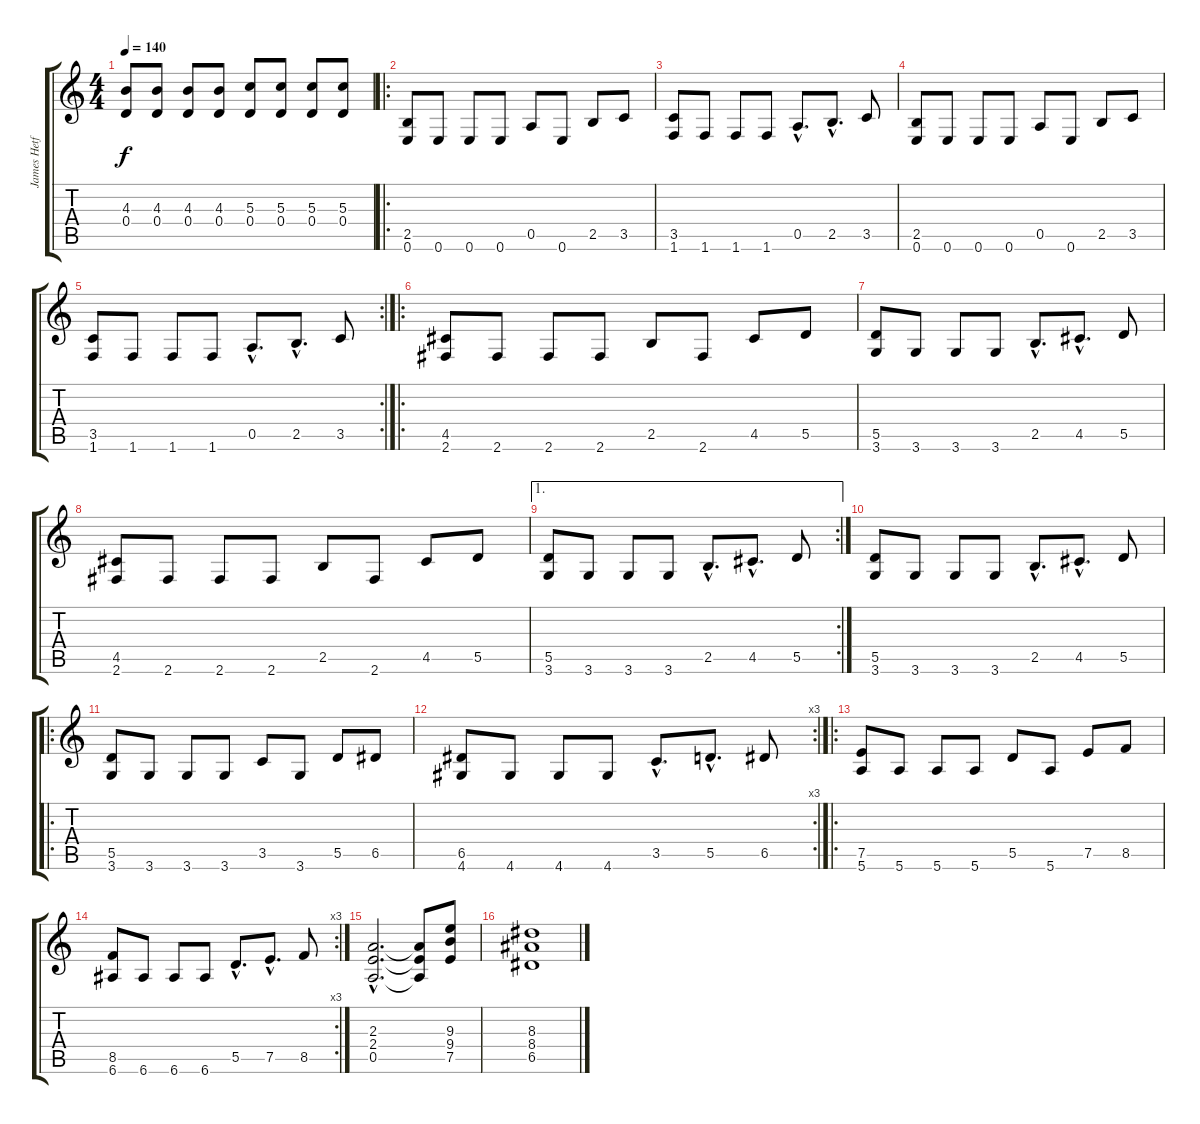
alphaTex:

\track ("James Hetfield  (guitar dist)" "James Hetf") {instrument distortionguitar}
\staff {score tabs}
\tuning (E4 B3 G3 D3 A2 E2) {hide}
\ts (4 4)
\tempo 140
\clef g2
\ks c
(4.3 0.4).8{dy f} (4.3 0.4).8 (4.3 0.4).8 (4.3 0.4).8 (5.3 0.4).8 (5.3 0.4).8 (5.3 0.4).8 (5.3 0.4).8 |
\ro
(2.5 0.6).8 0.6.8 0.6.8 0.6.8 0.5.8 0.6.8 2.5.8 3.5.8 |
(3.5 1.6).8 1.6.8 1.6.8 1.6.8 0.5{hac}.8{d} 2.5{hac}.8{d} 3.5.8 |
(2.5 0.6).8 0.6.8 0.6.8 0.6.8 0.5.8 0.6.8 2.5.8 3.5.8 |
\rc 2
(3.5 1.6).8 1.6.8 1.6.8 1.6.8 0.5{hac}.8{d} 2.5{hac}.8{d} 3.5.8 |
\ro
(4.5 2.6).8 2.6.8 2.6.8 2.6.8 2.5.8 2.6.8 4.5.8 5.5.8 |
(5.5 3.6).8 3.6.8 3.6.8 3.6.8 2.5{hac}.8{d} 4.5{hac}.8{d} 5.5.8 |
(4.5 2.6).8 2.6.8 2.6.8 2.6.8 2.5.8 2.6.8 4.5.8 5.5.8 |
\ae 1
\rc 2
(5.5 3.6).8 3.6.8 3.6.8 3.6.8 2.5{hac}.8{d} 4.5{hac}.8{d} 5.5.8 |
(5.5 3.6).8 3.6.8 3.6.8 3.6.8 2.5{hac}.8{d} 4.5{hac}.8{d} 5.5.8 |
\ro
(5.5 3.6).8 3.6.8 3.6.8 3.6.8 3.5.8 3.6.8 5.5.8 6.5.8 |
\rc 3
(6.5 4.6).8 4.6.8 4.6.8 4.6.8 3.5{hac}.8{d} 5.5{hac}.8{d} 6.5.8 |
\ro
(7.5 5.6).8 5.6.8 5.6.8 5.6.8 5.5.8 5.6.8 7.5.8 8.5.8 |
\rc 3
(8.5 6.6).8 6.6.8 6.6.8 6.6.8 5.5{hac}.8{d} 7.5{hac}.8{d} 8.5.8 |
(2.3{hac} 2.4{hac} 0.5{hac}).2{d} (2.3{t} 2.4{t} 0.5{t}).8 (9.3 9.4 7.5).8 |
(8.3 8.4 6.5).1
